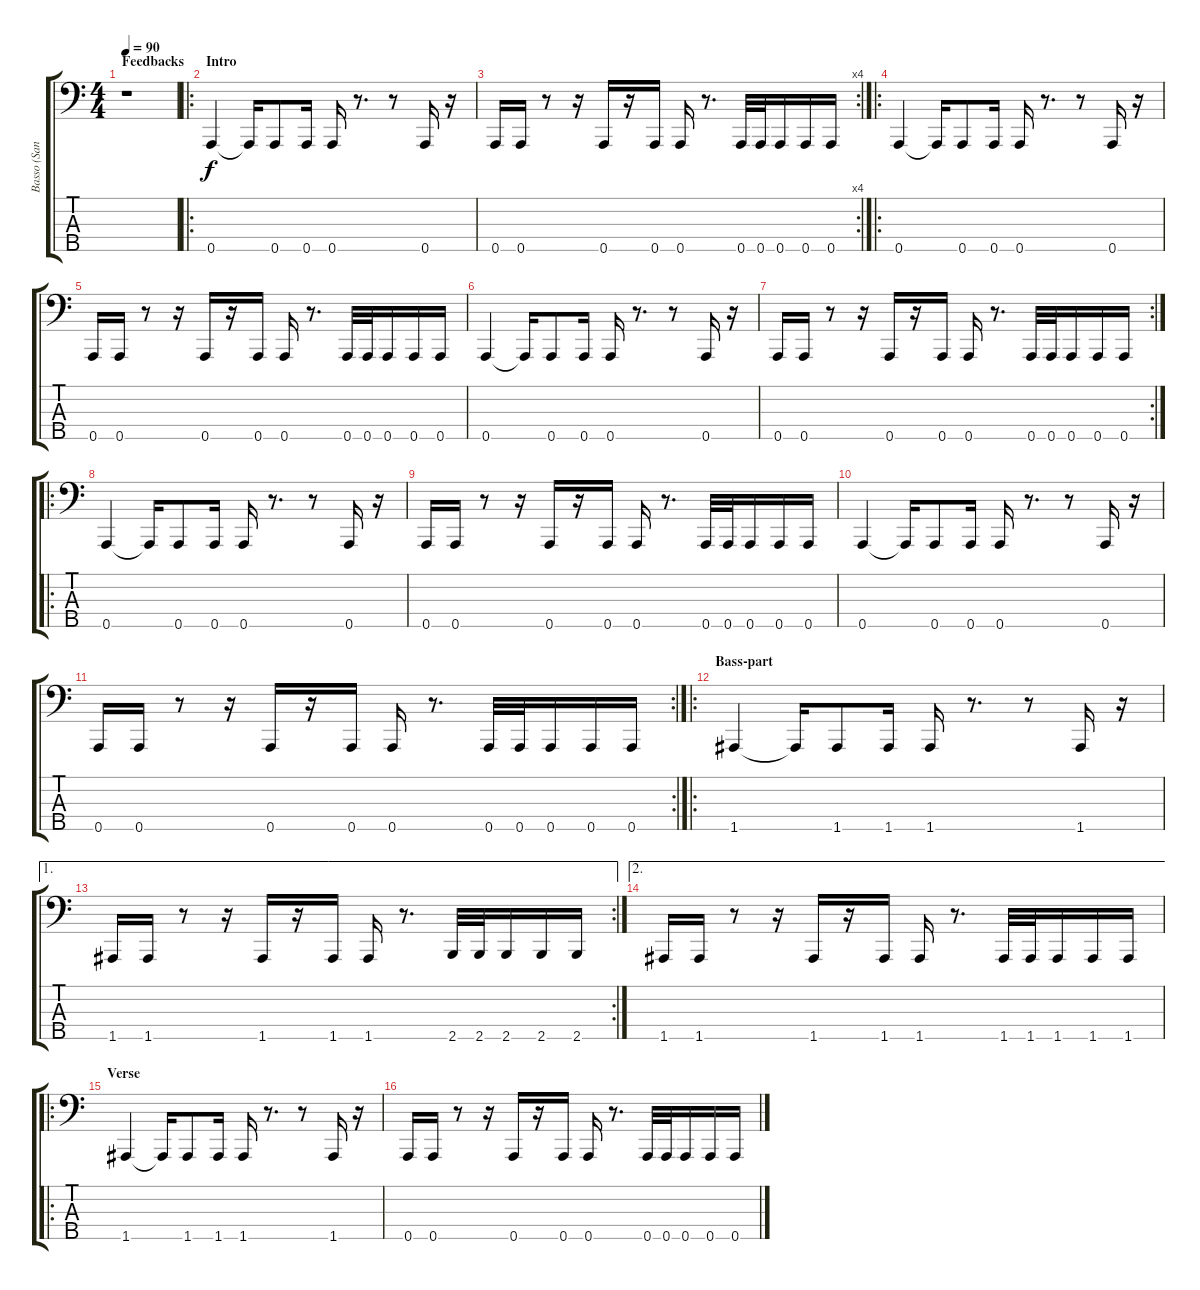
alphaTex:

\track ("Basso (Santtu)" "Basso (San") {instrument electricbasspick}
\staff {score tabs}
\tuning (G2 D2 A1 D1 A0) {hide}
\ts (4 4)
\section ("" "Feedbacks")
\tempo 90
\clef f4
\ks c
r.1{dy f instrument electricbasspick} |
\ro
\section ("" "Intro")
0.5.4 0.5{t}.16 0.5.8 0.5.16 0.5.16 r.8{d} r.8 0.5.16 r.16 |
\rc 4
0.5.16 0.5.16 r.8 r.16 0.5.16 r.16 0.5.16 0.5.16 r.8{d} 0.5.32 0.5.32 0.5.16 0.5.16 0.5.16 |
\ro
0.5.4 0.5{t}.16 0.5.8 0.5.16 0.5.16 r.8{d} r.8 0.5.16 r.16 |
0.5.16 0.5.16 r.8 r.16 0.5.16 r.16 0.5.16 0.5.16 r.8{d} 0.5.32 0.5.32 0.5.16 0.5.16 0.5.16 |
0.5.4 0.5{t}.16 0.5.8 0.5.16 0.5.16 r.8{d} r.8 0.5.16 r.16 |
\rc 2
0.5.16 0.5.16 r.8 r.16 0.5.16 r.16 0.5.16 0.5.16 r.8{d} 0.5.32 0.5.32 0.5.16 0.5.16 0.5.16 |
\ro
0.5.4 0.5{t}.16 0.5.8 0.5.16 0.5.16 r.8{d} r.8 0.5.16 r.16 |
0.5.16 0.5.16 r.8 r.16 0.5.16 r.16 0.5.16 0.5.16 r.8{d} 0.5.32 0.5.32 0.5.16 0.5.16 0.5.16 |
0.5.4 0.5{t}.16 0.5.8 0.5.16 0.5.16 r.8{d} r.8 0.5.16 r.16 |
\rc 2
0.5.16 0.5.16 r.8 r.16 0.5.16 r.16 0.5.16 0.5.16 r.8{d} 0.5.32 0.5.32 0.5.16 0.5.16 0.5.16 |
\ro
\section ("" "Bass-part")
1.5.4 1.5{t}.16 1.5.8 1.5.16 1.5.16 r.8{d} r.8 1.5.16 r.16 |
\ae 1
\rc 2
1.5.16 1.5.16 r.8 r.16 1.5.16 r.16 1.5.16 1.5.16 r.8{d} 2.5.32 2.5.32 2.5.16 2.5.16 2.5.16 |
\ae 2
1.5.16 1.5.16 r.8 r.16 1.5.16 r.16 1.5.16 1.5.16 r.8{d} 1.5.32 1.5.32 1.5.16 1.5.16 1.5.16 |
\ro
\section ("" "Verse")
1.5.4 1.5{t}.16 1.5.8 1.5.16 1.5.16 r.8{d} r.8 1.5.16 r.16 |
0.5.16 0.5.16 r.8 r.16 0.5.16 r.16 0.5.16 0.5.16 r.8{d} 0.5.32 0.5.32 0.5.16 0.5.16 0.5.16
